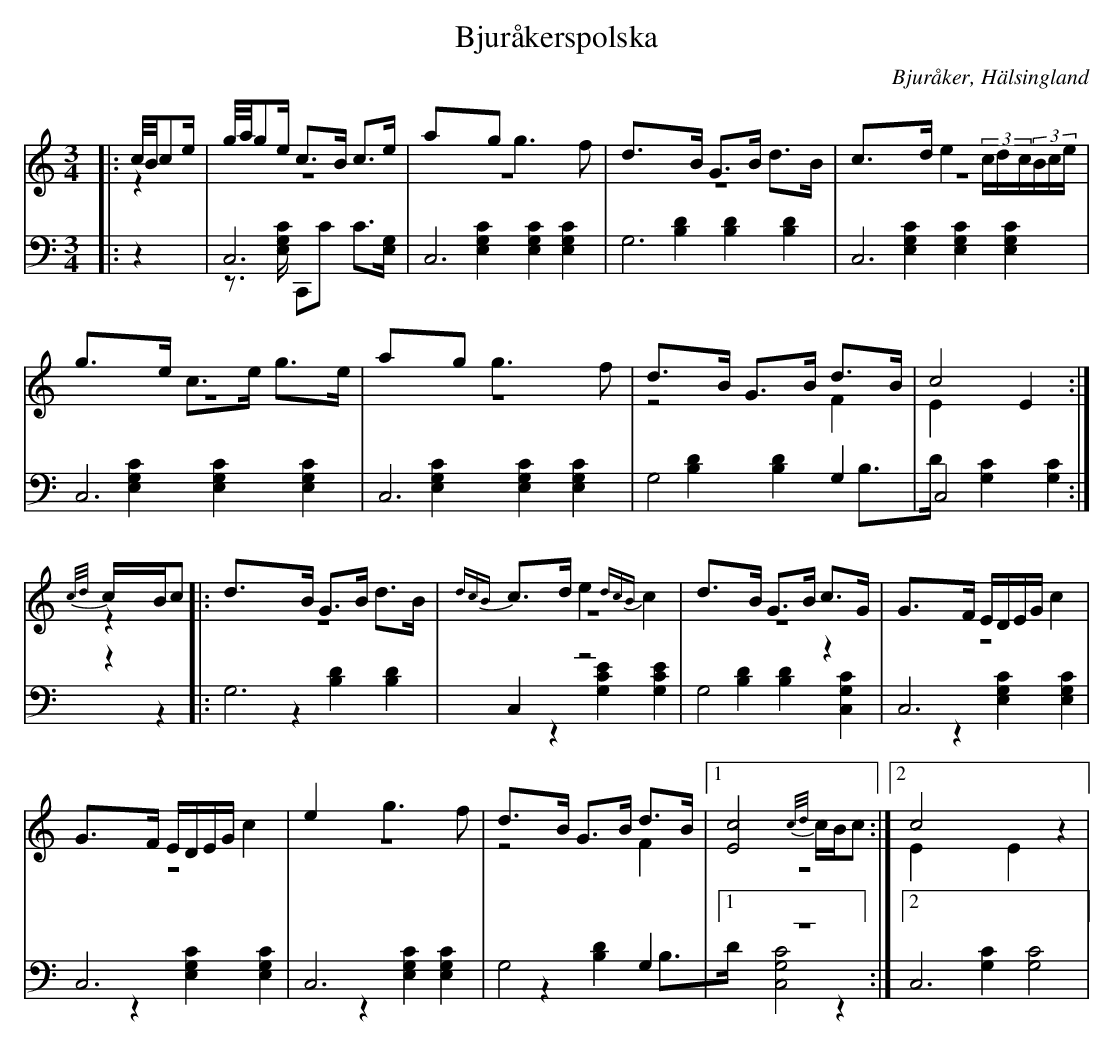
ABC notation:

X:1
T: Bjuråkerspolska
O: Bjuråker, Hälsingland
M: 3/4
L: 1/8
K: C
V:1
V:2 merge
V:3
V:4 merge
V:1
|:c//B//ce/|g//a//ge/ c>B c>e|ag g3 f|d>B G>B d>B|c>d e2 (3c/d/c/(3B/c/e/|
g>e c>e g>e|ag g3 f|d>B G>B d>B|c4:|
{c/d/}c/B/c |:d>B G>B d>B|{dcB}c>d e2 {dcB}c2|d>B G>B c>G|G>F E/D/E/G/ c2|
G>F E/D/E/G/ c2|e2 g3 f|d>B G>B d>B|1 [E4c4] {c/d/}c/B/c:|2 c4 z2|
V:2
|:z2|z6|z6|z6|z6|
z6|z6|z4 F2|E2 E2:|
z2|:z6|z6|z6|z6|
 z6|z6|z4 F2|1 z6:|2 E2 E2 z2|
V:3 clef=bass
|:z2|C,6|C,6|G,6|C,6|
C,6|C,6|G,4 G,2|C,4:|
z2|:G,6|C,2 z4|G,4 z2|C,6|
 C,6|C,6|G,4 G,2|1 z6:|2 C,6|
V:4 clef=bass
|:z2|z>[E,G,C] C,,C C>[E,2G,]|[E,2G,2C2] [E,2G,2C2] [E,2G,2C2]|[B,2D2] [B,2D2] [B,2D2]|[E,2G,2C2] [E,2G,2C2] [E,2G,2C2]|
[E,2G,2C2] [E,2G,2C2] [E,2G,2C2]|[E,2G,2C2] [E,2G,2C2] [E,2G,2C2]|[B,2D2] [B,2D2] B,>D|[G,2C2][G,2C2]:|
z2|:z2 [B,2D2] [B,2D2]|z2 [G,2C2E2] [G,2C2E2]|[B,2D2][B,2D2] [C,2G,2C2]|z2 [E,2G,2C2] [E,2G,2C2]|
z2 [E,2G,2C2] [E,2G,2C2]|z2 [E,2G,2C2] [E,2G,2C2]|z2 [B,2D2] B,>D|1 [C,4G,4C4] z2:|2 [G,2C2] [G,4C4]|
